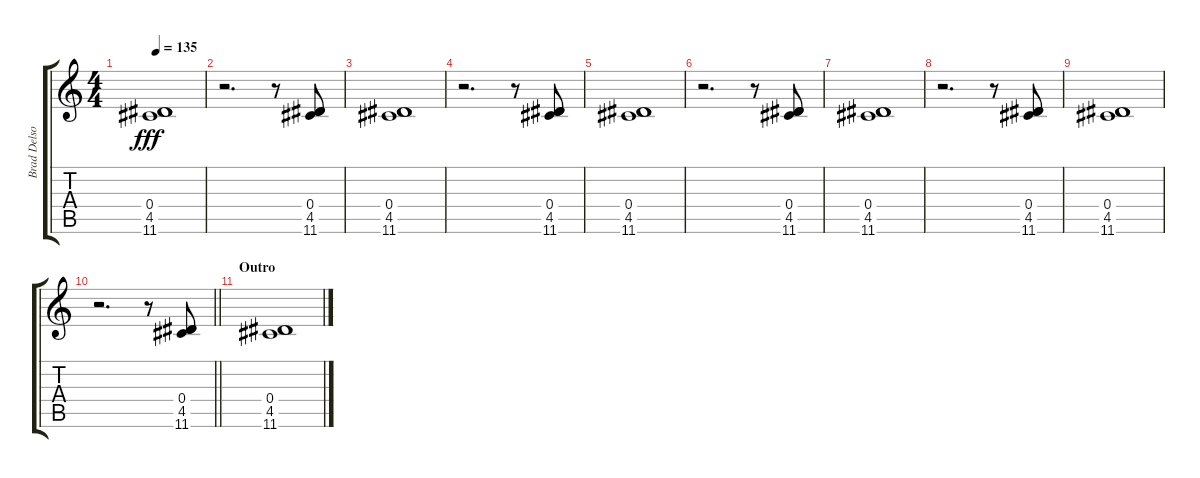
\track ("Brad Delson - Guitar (additional)" "Brad Delso") {instrument overdrivenguitar}
\staff {score tabs}
\tuning (E4 B3 G3 D3 A2 E2) {hide}
\ts (4 4)
\tempo 135
\clef g2
\ks c
(0.4 4.5 11.6).1{dy fff} |
r.2{d} r.8 (0.4 4.5 11.6).8 |
(0.4 4.5 11.6).1 |
r.2{d} r.8 (0.4 4.5 11.6).8 |
(0.4 4.5 11.6).1 |
r.2{d} r.8 (0.4 4.5 11.6).8 |
(0.4 4.5 11.6).1 |
r.2{d} r.8 (0.4 4.5 11.6).8 |
(0.4 4.5 11.6).1 |
\barLineRight lightlight
r.2{d} r.8 (0.4 4.5 11.6).8 |
\section ("" "Outro")
(0.4 4.5 11.6).1
